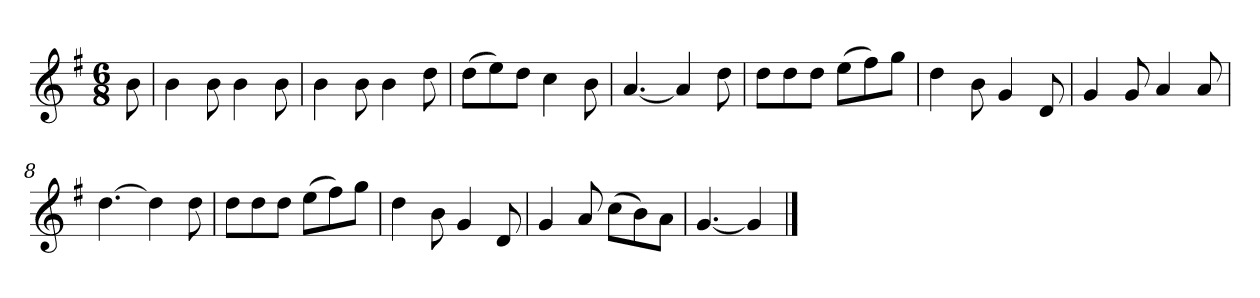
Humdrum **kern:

**kern
*part1
*staff1
*k[f#]
*M6/8
*MM120
=
8b
=1
4b
8b
4b
8b
=2
4b
8b
4b
8dd
=3
(8ddL
8ee)
8ddJ
4cc
8b
=4
[4.a
4a]
8dd
=5
8ddL
8dd
8ddJ
(8eeL
8ff#)
8ggJ
=6
4dd
8b
4g
8d
=7
4g
8g
4a
8a
=8
[4.dd
4dd]
8dd
=9
8ddL
8dd
8ddJ
(8eeL
8ff#)
8ggJ
=10
4dd
8b
4g
8d
=11
4g
8a
(8ccL
8b)
8aJ
=12
[4.g
4g]
==
*-
